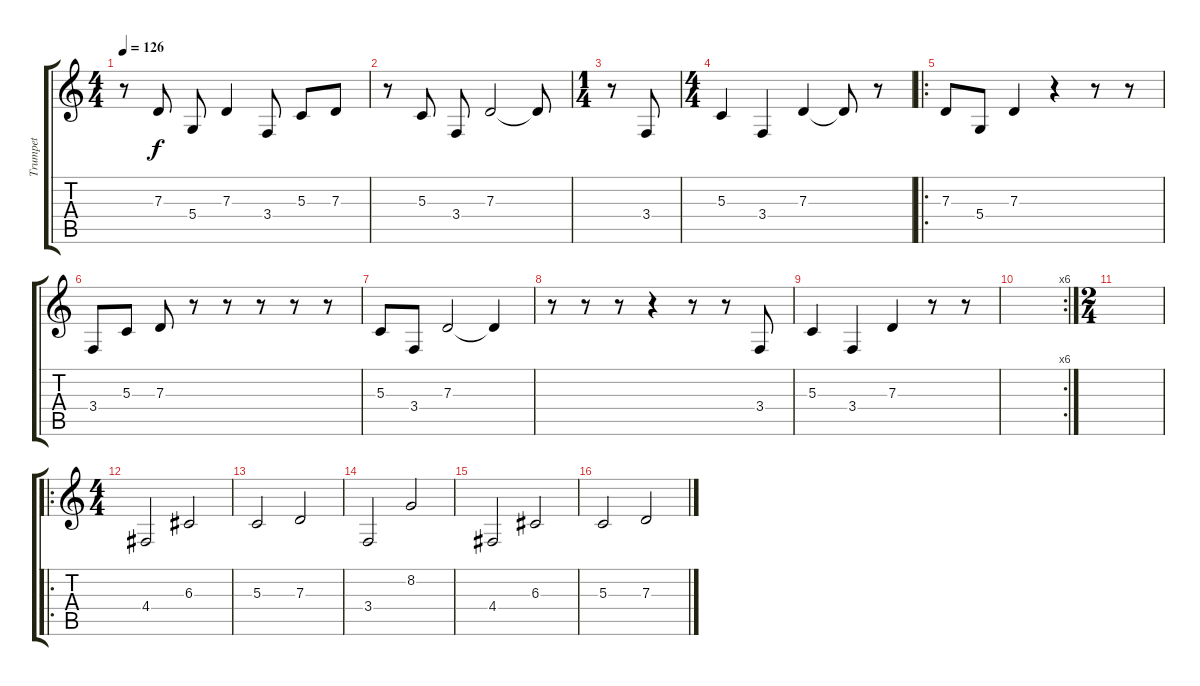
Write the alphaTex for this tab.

\track ("Trumpet" "Trumpet") {instrument trombone}
\staff {score tabs}
\tuning (E4 B3 G3 D3 A2 E2) {hide}
\ts (4 4)
\tempo 126
\clef g2
\ks c
r.8{dy f instrument trombone} 7.3.8 5.4.8 7.3.4 3.4.8 5.3.8 7.3.8 |
r.8 5.3.8 3.4.8 7.3.2 7.3{t}.8 |
\ts (1 4)
r.8 3.4.8 |
\ts (4 4)
5.3.4 3.4.4 7.3.4 7.3{t}.8 r.8 |
\ro
7.3.8 5.4.8 7.3.4 r.4 r.8 r.8 |
3.4.8 5.3.8 7.3.8 r.8 r.8 r.8 r.8 r.8 |
5.3.8 3.4.8 7.3.2 7.3{t}.4 |
r.8 r.8 r.8 r.4 r.8 r.8 3.4.8 |
5.3.4 3.4.4 7.3.4 r.8 r.8 |
\rc 6
|
\ts (2 4)
|
\ro
\ts (4 4)
4.4.2 6.3.2 |
5.3.2 7.3.2 |
3.4.2 8.2.2 |
4.4.2 6.3.2 |
5.3.2 7.3.2
